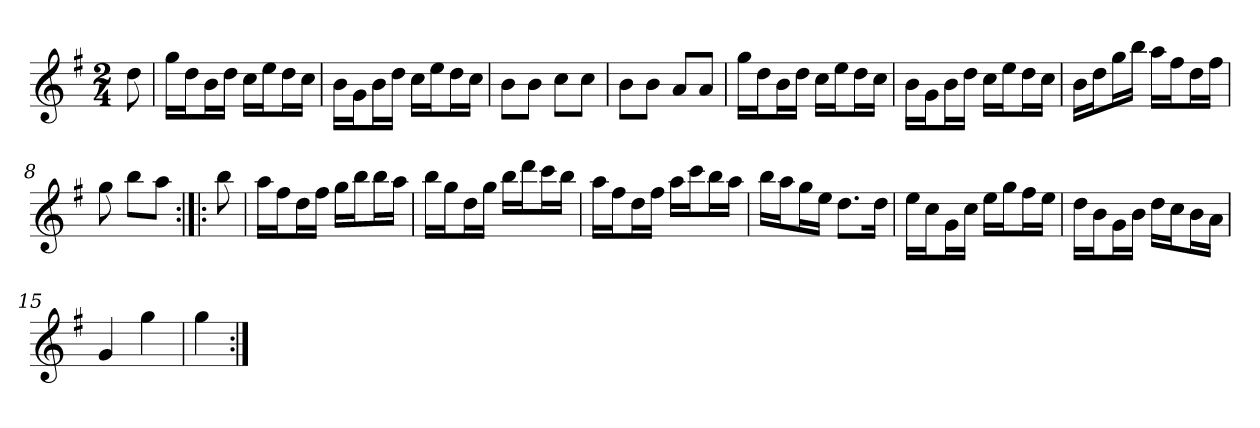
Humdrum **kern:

**kern
*part1
*staff1
*clefG2
*k[f#]
*G:
*M2/4
*MM120
=
8dd
=1
16gg\LL
16dd\J
16b\L
16dd\JJ
16cc\LL
16ee\J
16dd\L
16cc\JJ
=2
16b\LL
16g\J
16b\L
16dd\JJ
16cc\LL
16ee\J
16dd\L
16cc\JJ
=3
8b\L
8b\J
8cc\L
8cc\J
=4
8b\L
8b\J
8a/L
8a/J
=5
16gg\LL
16dd\J
16b\L
16dd\JJ
16cc\LL
16ee\J
16dd\L
16cc\JJ
=6
16b\LL
16g\J
16b\L
16dd\JJ
16cc\LL
16ee\J
16dd\L
16cc\JJ
=7
16b\LL
16dd\J
16gg\L
16bb\JJ
16aa\LL
16ff#\J
16dd\L
16ff#\JJ
=8
8gg
8bb\L
8aa\J
=:|!|:
8bb
=9
16aa\LL
16ff#\J
16dd\L
16ff#\JJ
16gg\LL
16bb\J
16bb\L
16aa\JJ
=10
16bb\LL
16gg\J
16dd\L
16gg\JJ
16bb\LL
16ddd\J
16ccc\L
16bb\JJ
=11
16aa\LL
16ff#\J
16dd\L
16ff#\JJ
16aa\LL
16ccc\J
16bb\L
16aa\JJ
=12
16bb\LL
16aa\J
16gg\L
16ee\JJ
8.dd\L
16dd\Jk
=13
16ee\LL
16cc\J
16g\L
16cc\JJ
16ee\LL
16gg\J
16ff#\L
16ee\JJ
=14
16dd\LL
16b\J
16g\L
16b\JJ
16dd\LL
16cc\J
16b\L
16a\JJ
=15
4g
4gg
=16
4gg
=:|!
*-
